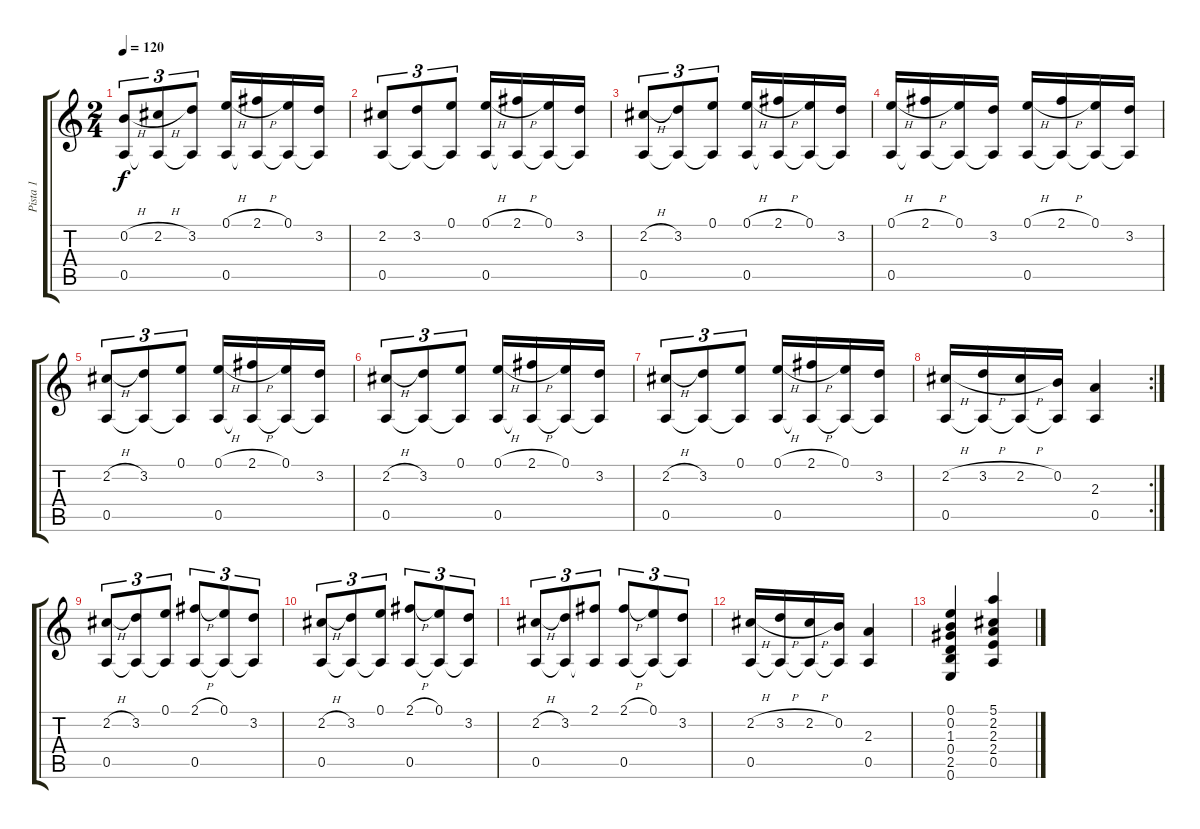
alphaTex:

\track ("Pista 1" "Pista 1") {instrument acousticguitarnylon}
\staff {score tabs}
\tuning (E4 B3 G3 D3 A2 E2) {hide}
\ts (2 4)
\tempo 120
\clef g2
\ks c
(0.2{h} 0.5).8{tu (3 2) dy f} (2.2{h} 0.5{t}).8{tu (3 2)} (3.2 0.5{t}).8{tu (3 2)} (0.1{h} 0.5).16 (2.1{h} 0.5{t}).16 (0.1 0.5{t}).16 (3.2 0.5{t}).16 |
(2.2 0.5).8{tu (3 2)} (3.2 0.5{t}).8{tu (3 2)} (0.1 0.5{t}).8{tu (3 2)} (0.1{h} 0.5).16 (2.1{h} 0.5{t}).16 (0.1 0.5{t}).16 (3.2 0.5{t}).16 |
(2.2{h} 0.5).8{tu (3 2)} (3.2 0.5{t}).8{tu (3 2)} (0.1 0.5{t}).8{tu (3 2)} (0.1{h} 0.5).16 (2.1{h} 0.5{t}).16 (0.1 0.5{t}).16 (3.2 0.5{t}).16 |
(0.1{h} 0.5).16 (2.1{h} 0.5{t}).16 (0.1 0.5{t}).16 (3.2 0.5{t}).16 (0.1{h} 0.5).16 (2.1{h} 0.5{t}).16 (0.1 0.5{t}).16 (3.2 0.5{t}).16 |
(2.2{h} 0.5).8{tu (3 2)} (3.2 0.5{t}).8{tu (3 2)} (0.1 0.5{t}).8{tu (3 2)} (0.1{h} 0.5).16 (2.1{h} 0.5{t}).16 (0.1 0.5{t}).16 (3.2 0.5{t}).16 |
(2.2{h} 0.5).8{tu (3 2)} (3.2 0.5{t}).8{tu (3 2)} (0.1 0.5{t}).8{tu (3 2)} (0.1{h} 0.5).16 (2.1{h} 0.5{t}).16 (0.1 0.5{t}).16 (3.2 0.5{t}).16 |
(2.2{h} 0.5).8{tu (3 2)} (3.2 0.5{t}).8{tu (3 2)} (0.1 0.5{t}).8{tu (3 2)} (0.1{h} 0.5).16 (2.1{h} 0.5{t}).16 (0.1 0.5{t}).16 (3.2 0.5{t}).16 |
\rc 2
(2.2{h} 0.5).16 (3.2{h} 0.5{t}).16 (2.2{h} 0.5{t}).16 (0.2 0.5{t}).16 (2.3 0.5).4 |
(2.2{h} 0.5).8{tu (3 2)} (3.2 0.5{t}).8{tu (3 2)} (0.1 0.5{t}).8{tu (3 2)} (2.1{h} 0.5).8{tu (3 2)} (0.1 0.5{t}).8{tu (3 2)} (3.2 0.5{t}).8{tu (3 2)} |
(2.2{h} 0.5).8{tu (3 2)} (3.2 0.5{t}).8{tu (3 2)} (0.1 0.5{t}).8{tu (3 2)} (2.1{h} 0.5).8{tu (3 2)} (0.1 0.5{t}).8{tu (3 2)} (3.2 0.5{t}).8{tu (3 2)} |
(2.2{h} 0.5).8{tu (3 2)} (3.2 0.5{t}).8{tu (3 2)} (2.1 0.5{t}).8{tu (3 2)} (2.1{h} 0.5).8{tu (3 2)} (0.1 0.5{t}).8{tu (3 2)} (3.2 0.5{t}).8{tu (3 2)} |
(2.2{h} 0.5).16 (3.2{h} 0.5{t}).16 (2.2{h} 0.5{t}).16 (0.2 0.5{t}).16 (2.3 0.5).4 |
(0.1 0.2 1.3 0.4 2.5 0.6).4 (5.1 2.2 2.3 2.4 0.5).4
